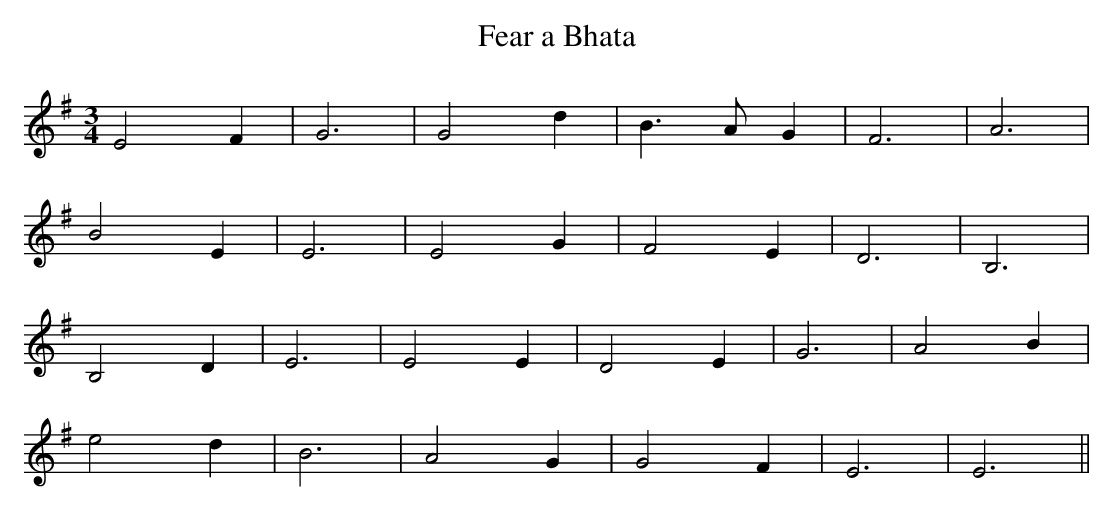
X:1
T:Fear a Bhata
M:3/4
L:1/4
K:G
E2F  | G3 | G2d | B>AG | F3 | A3  |
B2E  | E3 | E2G | F2E  | D3 | B,3 |
B,2D | E3 | E2E | D2E  | G3 | A2B |
e2d  | B3 | A2G | G2F  | E3 | E3 ||
